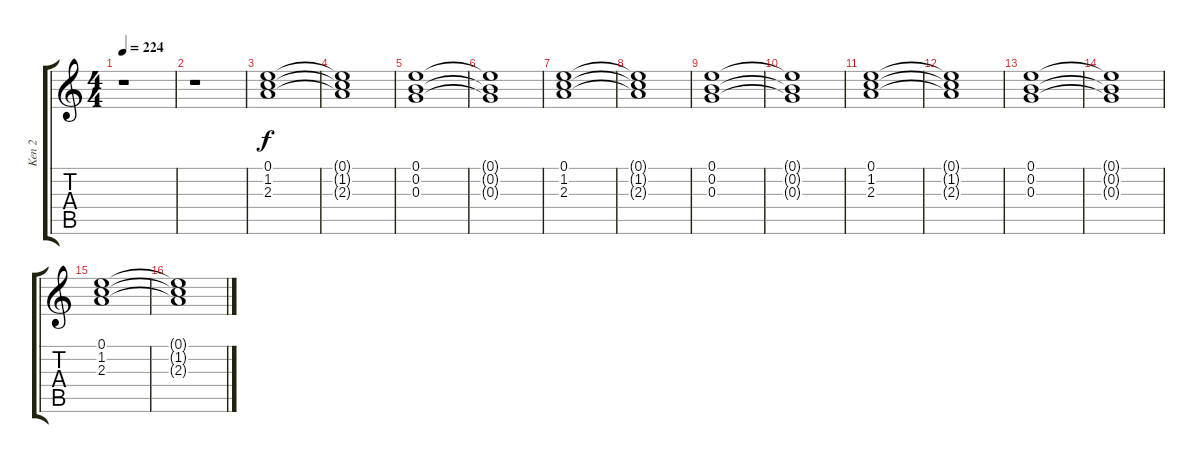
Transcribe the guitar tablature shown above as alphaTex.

\track ("Ken 2" "Ken 2") {instrument distortionguitar}
\staff {score tabs}
\tuning (E4 B3 G3 D3 A2 E2) {hide}
\ts (4 4)
\tempo 224
\clef g2
\ks c
r.1{dy f} |
r.1 |
(0.1 1.2 2.3).1{volume 10} |
(0.1{t} 1.2{t} 2.3{t}).1 |
(0.1 0.2 0.3).1{volume 10} |
(0.1{t} 0.2{t} 0.3{t}).1 |
(0.1 1.2 2.3).1{volume 10} |
(0.1{t} 1.2{t} 2.3{t}).1 |
(0.1 0.2 0.3).1 |
(0.1{t} 0.2{t} 0.3{t}).1 |
(0.1 1.2 2.3).1 |
(0.1{t} 1.2{t} 2.3{t}).1 |
(0.1 0.2 0.3).1 |
(0.1{t} 0.2{t} 0.3{t}).1 |
(0.1 1.2 2.3).1 |
(0.1{t} 1.2{t} 2.3{t}).1
